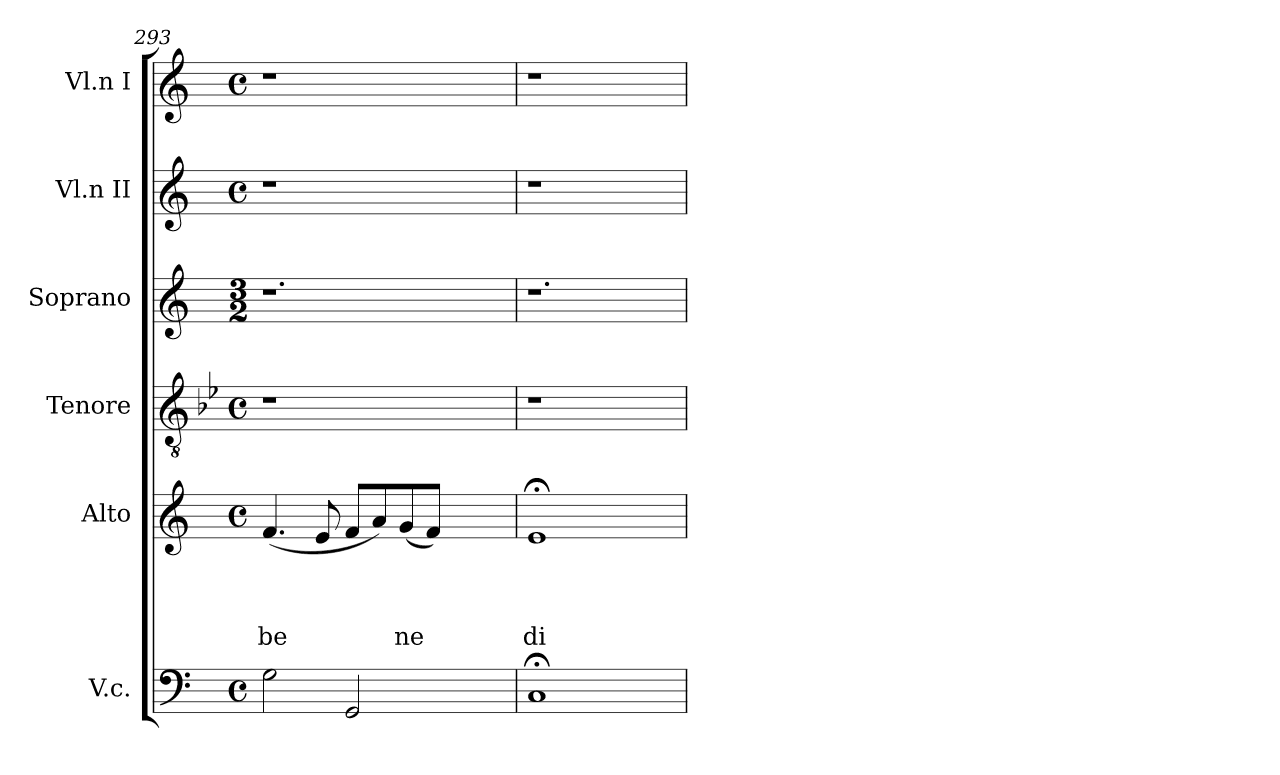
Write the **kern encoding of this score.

**kern	**kern	**text	**text	**text	**text	**kern	**kern	**kern	**kern
*part6	*part5	*part5	*part5	*part5	*part5	*part4	*part3	*part2	*part1
*staff6	*staff5	*staff5	*staff5	*staff5	*staff5	*staff4	*staff3	*staff2	*staff1
*I"V.c.	*I"Alto	*	*	*	*	*I"Tenore	*I"Soprano	*I"Vl.n II	*I"Vl.n I
*I'V.c.	*I'Alto	*	*	*	*	*I'Tenore	*I'Soprano	*I'Vl.n II	*I'Vl.n I
*clefF4	*clefG2	*	*	*	*	*clefGv2	*clefG2	*clefG2	*clefG2
*k[]	*k[]	*	*	*	*	*k[b-e-]	*k[]	*k[]	*k[]
*C:	*C:	*	*	*	*	*B-:	*C:	*C:	*C:
*M4/4	*M4/4	*	*	*	*	*M4/4	*M3/2	*M4/4	*M4/4
*met(c)	*met(c)	*	*	*	*	*met(c)	*	*met(c)	*met(c)
=293	=293	=293	=293	=293	=293	=293	=293	=293	=293
!	!	!	!	!	!LO:LY:b	!	!	!	!
2G\	(<4.f/	.	.	.	be	1r	1.r	1r	1r
.	8e/	.	.	.	.	.	.	.	.
2GG/	8f/L	.	.	.	.	.	.	.	.
.	8a/)	.	.	.	.	.	.	.	.
!	!	!	!	!	!LO:LY:b	!	!	!	!
.	(<8g/	.	.	.	ne	.	.	.	.
.	8f/J)	.	.	.	.	.	.	.	.
2ryy	2ryy	.	.	.	.	2ryy	.	2ryy	2ryy
=294	=294	=294	=294	=294	=294	=294	=294	=294	=294
!	!	!	!	!	!LO:LY:b	!	!	!	!
1C;	1e;	.	.	.	di	1r	1.r	1r	1r
2ryy	2ryy	.	.	.	.	2ryy	.	2ryy	2ryy
=	=	=	=	=	=	=	=	=	=
*-	*-	*-	*-	*-	*-	*-	*-	*-	*-
